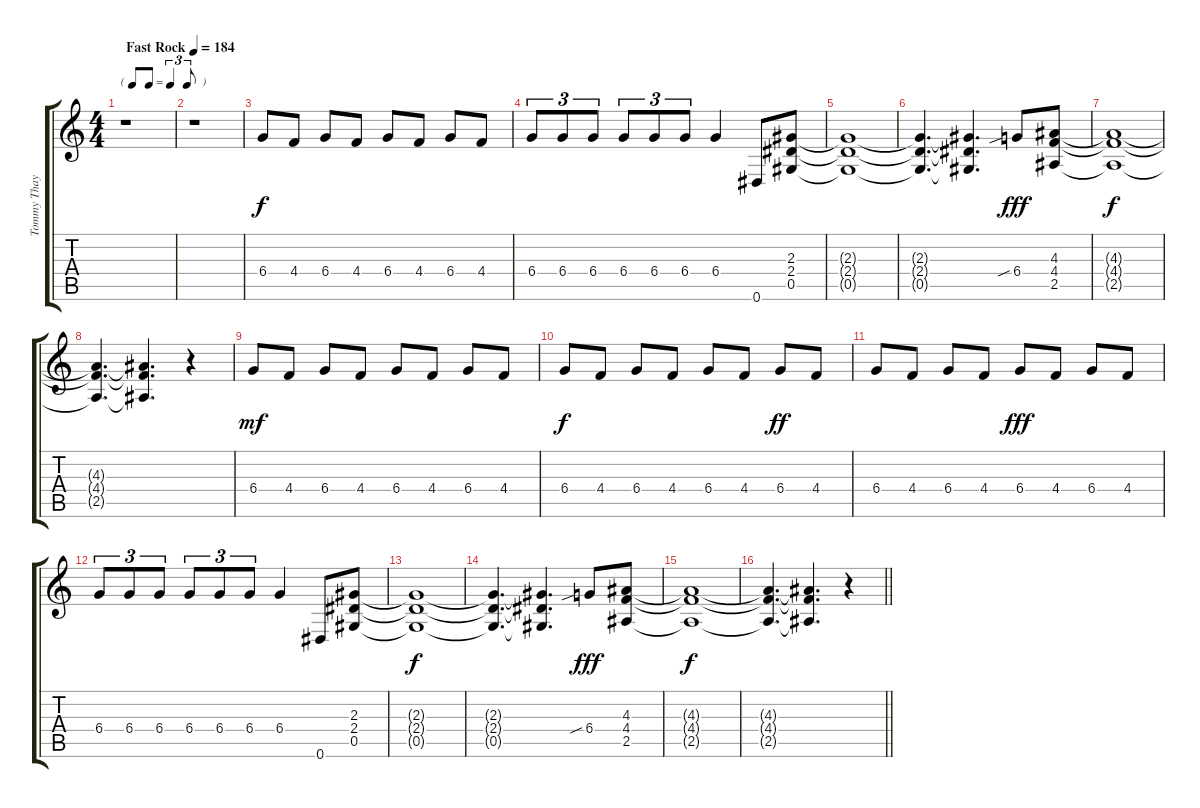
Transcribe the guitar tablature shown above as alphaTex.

\track ("Tommy Thayer" "Tommy Thay") {instrument distortionguitar}
\staff {score tabs}
\tuning (Eb4 Bb3 Gb3 Db3 Ab2 Eb2) {hide}
\ts (4 4)
\tf triplet8th
\tempo (184 "Fast Rock")
\clef g2
\ks c
r.1{dy f instrument distortionguitar} |
r.1 |
6.4.8 4.4.8 6.4.8 4.4.8 6.4.8 4.4.8 6.4.8 4.4.8 |
6.4.8{tu (3 2)} 6.4.8{tu (3 2)} 6.4.8{tu (3 2)} 6.4.8{tu (3 2)} 6.4.8{tu (3 2)} 6.4.8{tu (3 2)} 6.4.4 0.6.8 (2.3 2.4 0.5).8 |
(2.3{t} 2.4{t} 0.5{t}).1 |
(2.3{t} 2.4{t} 0.5{t}).4{d} (2.3{t} 2.4{t} 0.5{t}).4{d} 6.4{sib}.8{dy fff} (4.3 4.4 2.5).8 |
(4.3{t} 4.4{t} 2.5{t}).1{dy f} |
(4.3{t} 4.4{t} 2.5{t}).4{d} (4.3{t} 4.4{t} 2.5{t}).4{d} r.4 |
6.4.8{dy mf} 4.4.8 6.4.8 4.4.8 6.4.8 4.4.8 6.4.8 4.4.8 |
6.4.8{dy f} 4.4.8 6.4.8 4.4.8 6.4.8 4.4.8 6.4.8{dy ff} 4.4.8 |
6.4.8 4.4.8 6.4.8 4.4.8 6.4.8{dy fff} 4.4.8 6.4.8 4.4.8 |
6.4.8{tu (3 2)} 6.4.8{tu (3 2)} 6.4.8{tu (3 2)} 6.4.8{tu (3 2)} 6.4.8{tu (3 2)} 6.4.8{tu (3 2)} 6.4.4 0.6.8 (2.3 2.4 0.5).8 |
(2.3{t} 2.4{t} 0.5{t}).1{dy f} |
(2.3{t} 2.4{t} 0.5{t}).4{d} (2.3{t} 2.4{t} 0.5{t}).4{d} 6.4{sib}.8{dy fff} (4.3 4.4 2.5).8 |
(4.3{t} 4.4{t} 2.5{t}).1{dy f} |
\barLineRight lightlight
(4.3{t} 4.4{t} 2.5{t}).4{d} (4.3{t} 4.4{t} 2.5{t}).4{d} r.4
